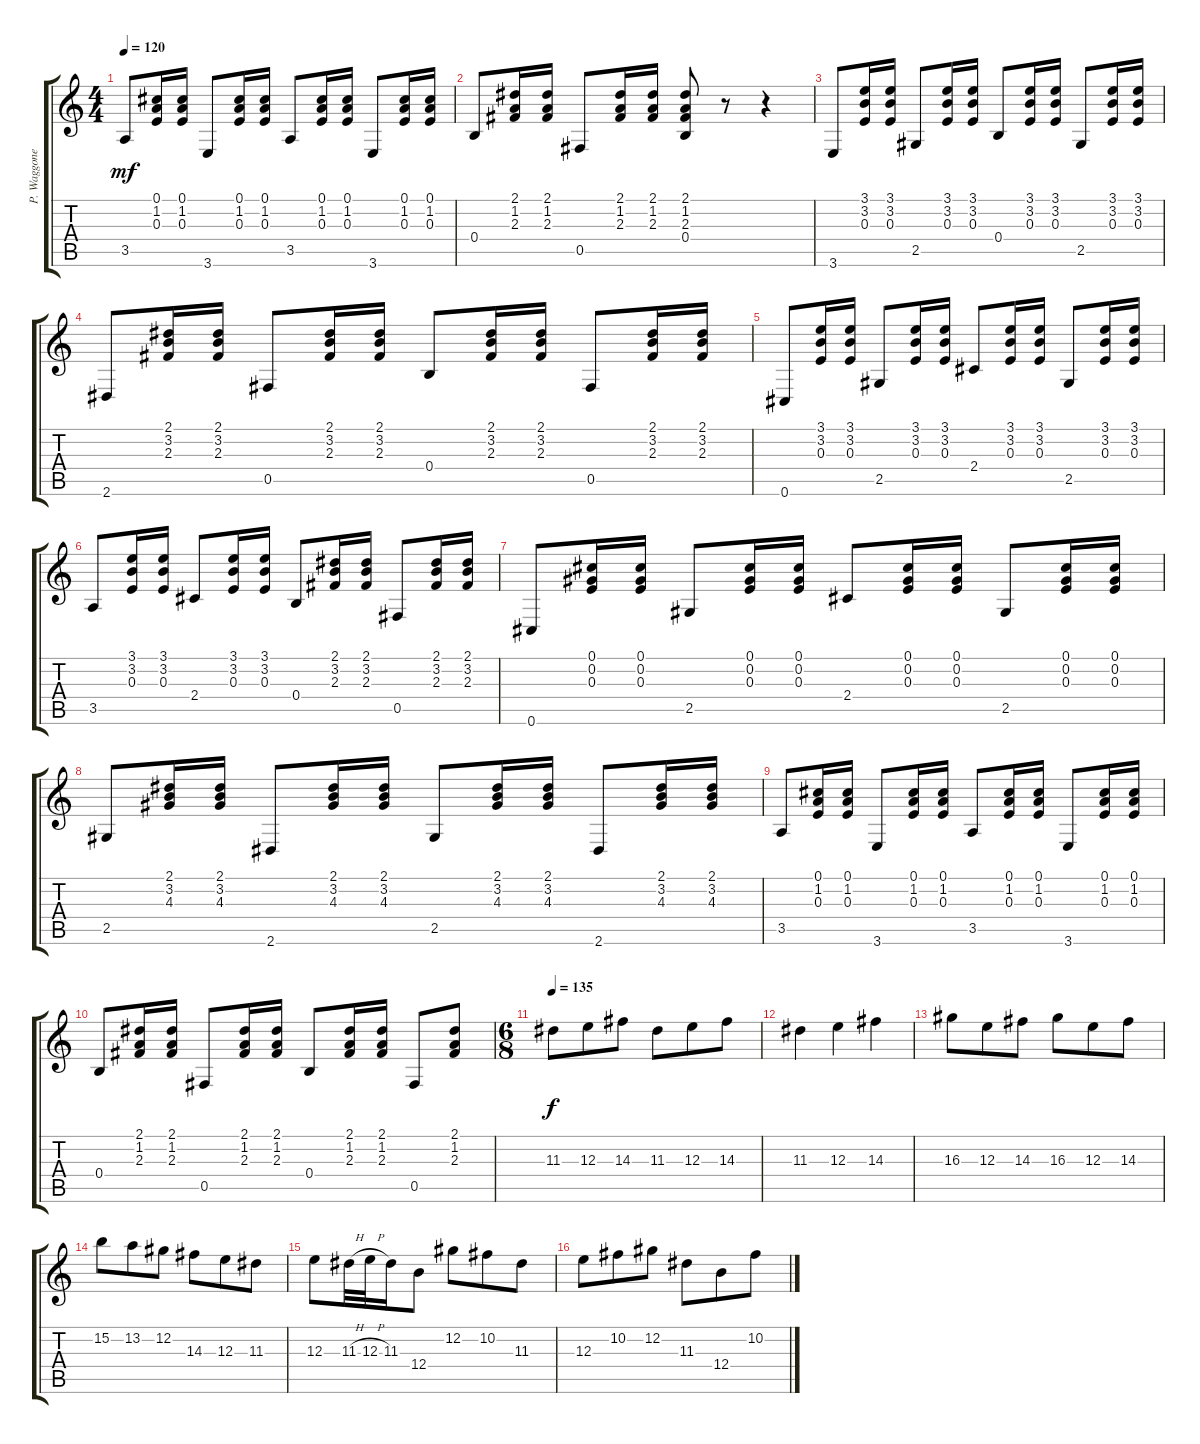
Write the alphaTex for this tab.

\track ("P. Waggoner Lead Gtr." "P. Waggone") {instrument distortionguitar}
\staff {score tabs}
\tuning (Db4 Ab3 E3 B2 Gb2 Db2) {hide}
\ts (4 4)
\tempo 120
\clef g2
\ks c
3.5.8{dy mf} (0.1 1.2 0.3).16 (0.1 1.2 0.3).16 3.6.8 (0.1 1.2 0.3).16 (0.1 1.2 0.3).16 3.5.8 (0.1 1.2 0.3).16 (0.1 1.2 0.3).16 3.6.8 (0.1 1.2 0.3).16 (0.1 1.2 0.3).16 |
0.4.8 (2.1 1.2 2.3).16 (2.1 1.2 2.3).16 0.5.8 (2.1 1.2 2.3).16 (2.1 1.2 2.3).16 (2.1 1.2 2.3 0.4).8 r.8 r.4 |
3.6.8 (3.1 3.2 0.3).16 (3.1 3.2 0.3).16 2.5.8 (3.1 3.2 0.3).16 (3.1 3.2 0.3).16 0.4.8 (3.1 3.2 0.3).16 (3.1 3.2 0.3).16 2.5.8 (3.1 3.2 0.3).16 (3.1 3.2 0.3).16 |
2.6.8 (2.1 3.2 2.3).16 (2.1 3.2 2.3).16 0.5.8 (2.1 3.2 2.3).16 (2.1 3.2 2.3).16 0.4.8 (2.1 3.2 2.3).16 (2.1 3.2 2.3).16 0.5.8 (2.1 3.2 2.3).16 (2.1 3.2 2.3).16 |
0.6.8 (3.1 3.2 0.3).16 (3.1 3.2 0.3).16 2.5.8 (3.1 3.2 0.3).16 (3.1 3.2 0.3).16 2.4.8 (3.1 3.2 0.3).16 (3.1 3.2 0.3).16 2.5.8 (3.1 3.2 0.3).16 (3.1 3.2 0.3).16 |
3.5.8 (3.1 3.2 0.3).16 (3.1 3.2 0.3).16 2.4.8 (3.1 3.2 0.3).16 (3.1 3.2 0.3).16 0.4.8 (2.1 3.2 2.3).16 (2.1 3.2 2.3).16 0.5.8 (2.1 3.2 2.3).16 (2.1 3.2 2.3).16 |
0.6.8 (0.1 0.2 0.3).16 (0.1 0.2 0.3).16 2.5.8 (0.1 0.2 0.3).16 (0.1 0.2 0.3).16 2.4.8 (0.1 0.2 0.3).16 (0.1 0.2 0.3).16 2.5.8 (0.1 0.2 0.3).16 (0.1 0.2 0.3).16 |
2.5.8 (2.1 3.2 4.3).16 (2.1 3.2 4.3).16 2.6.8 (2.1 3.2 4.3).16 (2.1 3.2 4.3).16 2.5.8 (2.1 3.2 4.3).16 (2.1 3.2 4.3).16 2.6.8 (2.1 3.2 4.3).16 (2.1 3.2 4.3).16 |
3.5.8 (0.1 1.2 0.3).16 (0.1 1.2 0.3).16 3.6.8 (0.1 1.2 0.3).16 (0.1 1.2 0.3).16 3.5.8 (0.1 1.2 0.3).16 (0.1 1.2 0.3).16 3.6.8 (0.1 1.2 0.3).16 (0.1 1.2 0.3).16 |
0.4.8 (2.1 1.2 2.3).16 (2.1 1.2 2.3).16 0.5.8 (2.1 1.2 2.3).16 (2.1 1.2 2.3).16 0.4.8 (2.1 1.2 2.3).16 (2.1 1.2 2.3).16 0.5.8 (2.1 1.2 2.3).8 |
\ts (6 8)
\tempo 135
11.3.8{dy f instrument distortionguitar} 12.3.8 14.3.8 11.3.8 12.3.8 14.3.8 |
11.3.4 12.3.4 14.3.4 |
16.3.8 12.3.8 14.3.8 16.3.8 12.3.8 14.3.8 |
15.2.8 13.2.8 12.2.8 14.3.8 12.3.8 11.3.8 |
12.3.8 11.3{h}.32 12.3{h}.32 11.3.16 12.4.8 12.2.8 10.2.8 11.3.8 |
12.3.8 10.2.8 12.2.8 11.3.8 12.4.8 10.2.8
